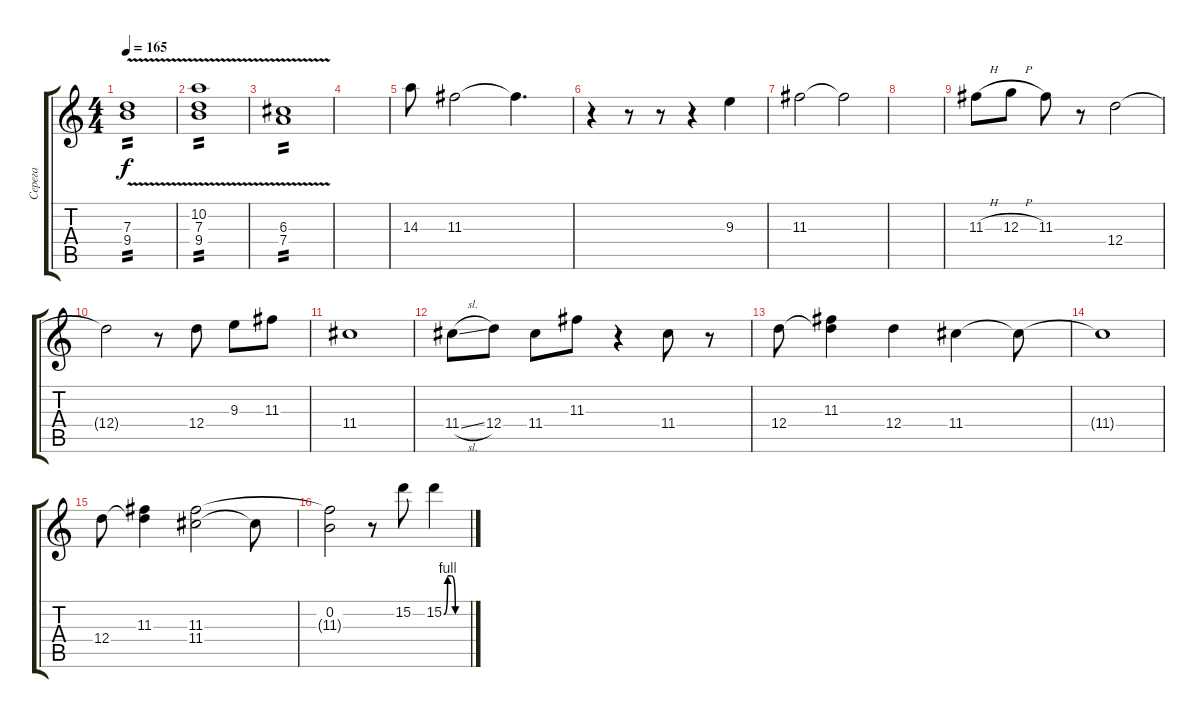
\track ("Серега" "Серега") {instrument distortionguitar}
\staff {score tabs}
\tuning (E4 B3 G3 D3 A2 E2) {hide}
\ts (4 4)
\tempo 165
\clef g2
\ks c
(7.3 9.4{v}).1{tp 2 dy f instrument electricguitarclean} |
(10.2 7.3 9.4{v}).1{tp 2} |
(6.3 7.4{v}).1{tp 2} |
|
14.3.8{instrument distortionguitar} 11.3.2 11.3{t}.4{d} |
r.4 r.8 r.8 r.4 9.3.4 |
11.3.2 11.3{t}.2 |
|
11.3{h}.8 12.3{h}.8 11.3.8 r.8 12.4.2 |
12.4{t}.2 r.8 12.4.8 9.3.8 11.3.8 |
11.4.1 |
11.4{sl}.8 12.4.8 11.4.8 11.3.8 r.4 11.4.8 r.8 |
12.4.8 (11.3 12.4{t}).4 12.4.4 11.4.4 11.4{t}.8 |
11.4{t}.1 |
12.4.8 (11.3 12.4{t}).4 (11.3 11.4).2 11.4{t}.8 |
(0.2 11.3{t}).2 r.8 15.2.8 15.2{be (custom 0 0 10 4 20 4 30 0 60 0)}.4
